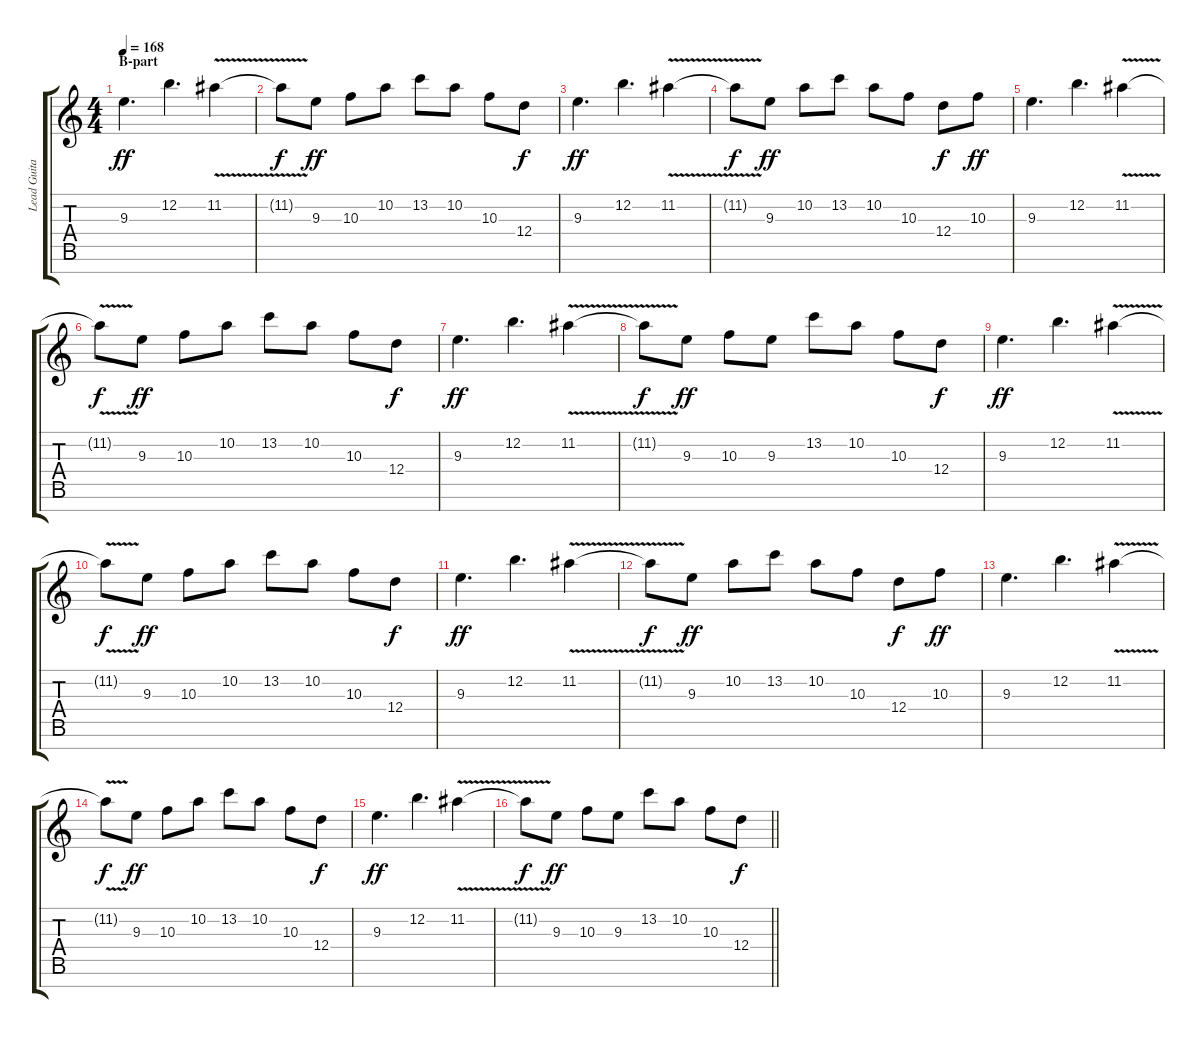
\track ("Lead Guitar" "Lead Guita") {instrument distortionguitar}
\staff {score tabs}
\tuning (E4 B3 G3 D3 A2 E2 B1) {hide}
\ts (4 4)
\section ("" "B-part")
\tempo 168
\clef g2
\ks c
9.3.4{d dy ff} 12.2.4{d} 11.2{v}.4 |
11.2{t}.8{dy f} 9.3.8{dy ff} 10.3.8 10.2.8 13.2.8 10.2.8 10.3.8 12.4.8{dy f} |
9.3.4{d dy ff} 12.2.4{d} 11.2{v}.4 |
11.2{t}.8{dy f} 9.3.8{dy ff} 10.2.8 13.2.8 10.2.8 10.3.8 12.4.8{dy f} 10.3.8{dy ff} |
9.3.4{d} 12.2.4{d} 11.2{v}.4 |
11.2{t}.8{dy f} 9.3.8{dy ff} 10.3.8 10.2.8 13.2.8 10.2.8 10.3.8 12.4.8{dy f} |
9.3.4{d dy ff} 12.2.4{d} 11.2{v}.4 |
11.2{t}.8{dy f} 9.3.8{dy ff} 10.3.8 9.3.8 13.2.8 10.2.8 10.3.8 12.4.8{dy f} |
9.3.4{d dy ff} 12.2.4{d} 11.2{v}.4 |
11.2{t}.8{dy f} 9.3.8{dy ff} 10.3.8 10.2.8 13.2.8 10.2.8 10.3.8 12.4.8{dy f} |
9.3.4{d dy ff} 12.2.4{d} 11.2{v}.4 |
11.2{t}.8{dy f} 9.3.8{dy ff} 10.2.8 13.2.8 10.2.8 10.3.8 12.4.8{dy f} 10.3.8{dy ff} |
9.3.4{d} 12.2.4{d} 11.2{v}.4 |
11.2{t}.8{dy f} 9.3.8{dy ff} 10.3.8 10.2.8 13.2.8 10.2.8 10.3.8 12.4.8{dy f} |
9.3.4{d dy ff} 12.2.4{d} 11.2{v}.4 |
\barLineRight lightlight
11.2{t}.8{dy f} 9.3.8{dy ff} 10.3.8 9.3.8 13.2.8 10.2.8 10.3.8 12.4.8{dy f}
